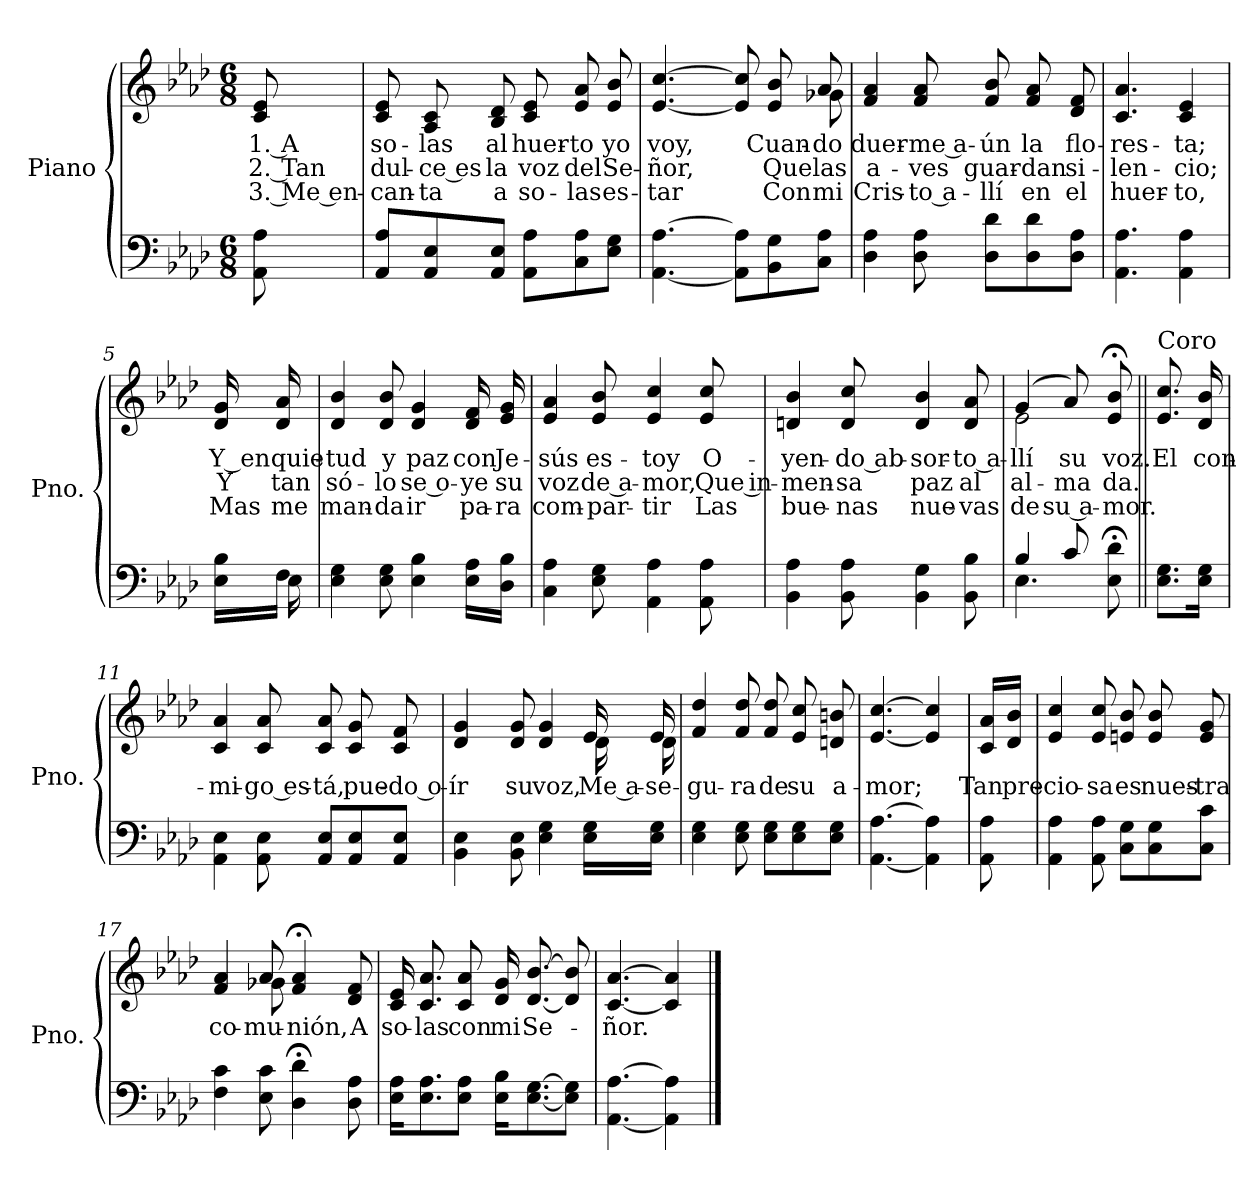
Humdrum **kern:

**kern	**kern	**text	**text	**text
*part1	*part1	*part1	*part1	*part1
*staff2	*staff1	*staff1	*staff1	*staff1
*I"Piano	*	*	*	*
*I'Pno.	*	*	*	*
*stria5	*stria5	*	*	*
*clefF4	*clefG2	*	*	*
*k[b-e-a-d-]	*k[b-e-a-d-]	*	*	*
*M6/8	*M6/8	*	*	*
=	=	=	=	=
8AA-\ 8A-\	8c/ 8e-/	1. A	2. Tan	3. Me en-
=1	=1	=1	=1	=1
8AA-/ 8A-/L	8c/ 8e-/	so-	dul-	-can-
8AA-/ 8E-/	8A-/ 8c/	-las	-ce es	-ta
8AA-/ 8E-/J	8B-/ 8d-/	al	la	a
8AA-\ 8A-\L	8c/ 8e-/	huer-	voz	so-
8C\ 8A-\	8e-/ 8a-/	-to	del	-las
8E-\ 8G\J	8e-/ 8b-/	yo	Se-	es-
=2	=2	=2	=2	=2
*	*^	*	*	*
[4.AA-\ [4.A-\	[4.e-/ [4.cc/	8ryy	voy,	-ñor,	-tar
*	*v	*v	*	*	*
8AA-]\ 8A-]\L	8e-/] 8cc/]	.	.	.
8BB-\ 8G\	8e-/ 8b-/	Cuan-	Que	Con
*	*^	*	*	*
8C\ 8A-\J	8a-/	8g-X\	-do	las	mi
*	*v	*v	*	*	*
=3	=3	=3	=3	=3
4D-\ 4A-\	4f/ 4a-/	duer-	a-	Cris-
8D-\ 8A-\	8f/ 8a-/	-me a-	-ves	-to a-
8D-\ 8d-\L	8f/ 8b-/	-ún	guar-	-llí
8D-\ 8d-\	8f/ 8a-/	la	-dan	en
8D-\ 8A-\J	8d-/ 8f/	flo-	si-	el
=4	=4	=4	=4	=4
4.AA-\ 4.A-\	4.c/ 4.a-/	-res-	-len-	huer-
4AA-\ 4A-\	4c/ 4e-/	-ta;	-cio;	-to,
!!LO:LB:g=z
=5	=5	=5	=5	=5
*^	*	*	*	*
16E-\ 16B-\LL	16ryy	16d-/ 16g/	Y en	Y	Mas
16F\JJ	16E-\	16d-/ 16a-/	quie-	tan	me
*v	*v	*	*	*	*
=6	=6	=6	=6	=6
4E-\ 4G\	4d-/ 4b-/	-tud	só-	man-
8E-\ 8G\	8d-/ 8b-/	y	-lo	-da
4E-\ 4B-\	4d-/ 4g/	paz	se o-	ir
16E-\ 16A-\LL	16d-/ 16f/	con	-ye	pa-
16D-\ 16B-\JJ	16e-/ 16g/	Je-	su	-ra
=7	=7	=7	=7	=7
4C\ 4A-\	4e-/ 4a-/	-sús	voz	com-
8E-\ 8G\	8e-/ 8b-/	es-	de a-	-par-
4AA-\ 4A-\	4e-/ 4cc/	-toy	-mor,	-tir
8AA-\ 8A-\	8e-/ 8cc/	O-	Que in-	Las
=8	=8	=8	=8	=8
4BB-\ 4A-\	4dn/ 4b-/	-yen-	-men-	bue-
8BB-\ 8A-\	8d/ 8cc/	-do ab-	-sa	-nas
4BB-\ 4G\	4d/ 4b-/	-sor-	paz	nue-
8BB-\ 8B-\	8d/ 8a-/	-to a-	al	-vas
=9	=9	=9	=9	=9
*^	*^	*	*	*
4B-/	4.E-\	(4g/	2e-\	-llí	al-	de
8c/	.	8a-/)	.	su	-ma	su a-
8E-\;< 8d-\;<	8ryy	8e-/;< 8b-/;<	.	voz.	da.	-mor.
*	*	*v	*v	*	*	*
!!LO:LB:g=z
=10||	=10||	=10||	=10||	=10||	=10||
!	!	!LO:TX:a:t=Coro	!	!	!
*v	*v	*	*	*	*
8.E-\ 8.G\L	8.e-/ 8.cc/	El	.	.
16E-\ 16G\Jk	16d-/ 16b-/	con-	.	.
=11	=11	=11	=11	=11
4AA-\ 4E-\	4c/ 4a-/	-mi-	.	.
8AA-\ 8E-\	8c/ 8a-/	-go es-	.	.
8AA-/ 8E-/L	8c/ 8a-/	-tá,	.	.
8AA-/ 8E-/	8c/ 8g/	pue-	.	.
8AA-/ 8E-/J	8c/ 8f/	-do o-	.	.
=12	=12	=12	=12	=12
*	*^	*	*	*
4BB-\ 4E-\	4d-/ 4g/	8ryy	-ír	.	.
*	*v	*v	*	*	*
8BB-\ 8E-\	8d-/ 8g/	su	.	.
4E-\ 4G\	4d-/ 4g/	voz,	.	.
*	*^	*	*	*
16E-\ 16G\LL	16e-/	16d-\	Me a-	.	.
16E-\ 16G\JJ	16e-/	16d-\	-se-	.	.
*	*v	*v	*	*	*
=13	=13	=13	=13	=13
4E-\ 4G\	4f/ 4dd-/	-gu-	.	.
8E-\ 8G\	8f/ 8dd-/	-ra	.	.
8E-\ 8G\L	8f/ 8dd-/	de	.	.
8E-\ 8G\	8e-/ 8cc/	su	.	.
8E-\ 8G\J	8dn/ 8bn/	a-	.	.
=14	=14	=14	=14	=14
[4.AA-\ [4.A-\	[4.e-/ [4.cc/	-mor;	.	.
4AA-\] 4A-\]	4e-/] 4cc/]	.	.	.
!!LO:LB:g=z
=15	=15	=15	=15	=15
8AA-\ 8A-\	16c/ 16a-/LL	Tan	.	.
.	16d-/ 16b-/JJ	pre-	.	.
=16	=16	=16	=16	=16
4AA-\ 4A-\	4e-/ 4cc/	-cio-	.	.
8AA-\ 8A-\	8e-/ 8cc/	-sa	.	.
8C\ 8G\L	8en/ 8b-/	es	.	.
8C\ 8G\	8e/ 8b-/	nues-	.	.
8C\ 8c\J	8e/ 8g/	-tra	.	.
=17	=17	=17	=17	=17
*	*^	*	*	*
4F\ 4c\	4f/ 4a-/	4ryy	co-	.	.
8E-\ 8c\	8a-/	8g-X\	-mu-	.	.
4D-\; 4d-\;	4f/;< 4a-/;<	4.ryy	-nión,	.	.
8D-\ 8A-\	8d-/ 8f/	.	A	.	.
*	*v	*v	*	*	*
=18	=18	=18	=18	=18
16E-\ 16A-\KL	16c/ 16e-/	so-	.	.
8.E-\ 8.A-\	8.c/ 8.a-/	-las	.	.
8E-\ 8A-\J	8c/ 8a-/	con	.	.
16E-\ 16B-\KL	16d-/ 16g/	mi	.	.
[8.E-\ [8.G\	[8.d-/ [8.b-/	Se-	.	.
8E-]\ 8G]\J	8d-/] 8b-/]	.	.	.
=19	=19	=19	=19	=19
[4.AA-\ [4.A-\	[4.c/ [4.a-/	-ñor.	.	.
4AA-\] 4A-\]	4c/] 4a-/]	.	.	.
==	==	==	==	==
*-	*-	*-	*-	*-
